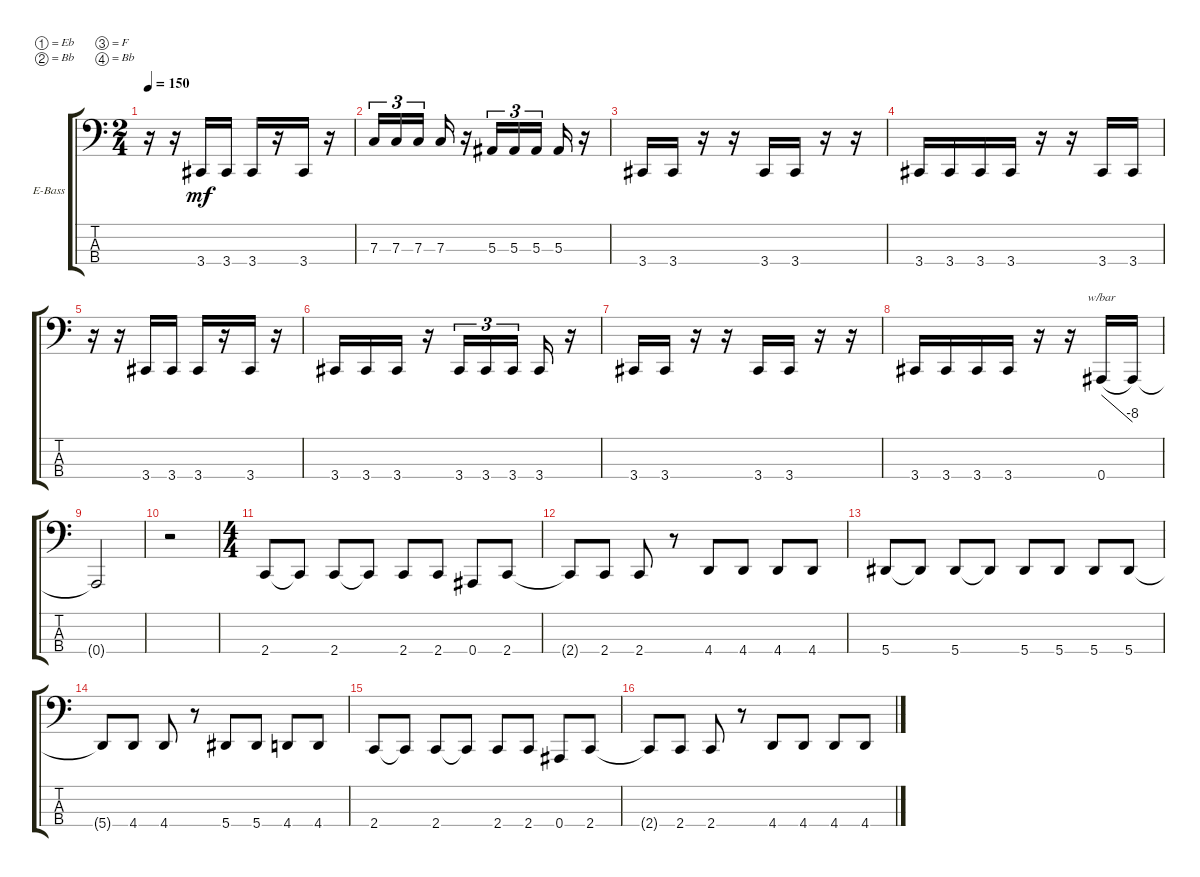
\bracketExtendMode groupsimilarinstruments
\firstSystemTrackNameOrientation horizontal
\otherSystemsTrackNameOrientation horizontal
\track ("Electric Bass" "E-Bass") {instrument electricbassfinger}
\staff {score tabs}
\tuning (Eb2 Bb1 F1 Bb0)
\ts (2 4)
\tempo 150
\clef f4
\ks c
r.16{dy mf} r.16 3.4.16 3.4.16 3.4.16 r.16 3.4.16 r.16 |
7.3.16{tu (3 2)} 7.3.16{tu (3 2)} 7.3.16{tu (3 2)} 7.3.16 r.16 5.3.16{tu (3 2)} 5.3.16{tu (3 2)} 5.3.16{tu (3 2)} 5.3.16 r.16 |
3.4.16 3.4.16 r.16 r.16 3.4.16 3.4.16 r.16 r.16 |
3.4.16 3.4.16 3.4.16 3.4.16 r.16 r.16 3.4.16 3.4.16 |
r.16 r.16 3.4.16 3.4.16 3.4.16 r.16 3.4.16 r.16 |
3.4.16 3.4.16 3.4.16 r.16 3.4.16{tu (3 2)} 3.4.16{tu (3 2)} 3.4.16{tu (3 2)} 3.4.16 r.16 |
3.4.16 3.4.16 r.16 r.16 3.4.16 3.4.16 r.16 r.16 |
3.4.16 3.4.16 3.4.16 3.4.16 r.16 r.16 0.4.16{tbe (dive default 0 0 59.4 -32)} 0.4{t}.16 |
0.4{t}.2 |
r.2 |
\ts (4 4)
2.4.8 2.4{t}.8 2.4.8 2.4{t}.8 2.4.8 2.4.8 0.4.8 2.4.8 |
2.4{t}.8 2.4.8 2.4.8 r.8 4.4.8 4.4.8 4.4.8 4.4.8 |
5.4.8 5.4{t}.8 5.4.8 5.4{t}.8 5.4.8 5.4.8 5.4.8 5.4.8 |
5.4{t}.8 4.4.8 4.4.8 r.8 5.4.8 5.4.8 4.4.8 4.4.8 |
2.4.8 2.4{t}.8 2.4.8 2.4{t}.8 2.4.8 2.4.8 0.4.8 2.4.8 |
2.4{t}.8 2.4.8 2.4.8 r.8 4.4.8 4.4.8 4.4.8 4.4.8
